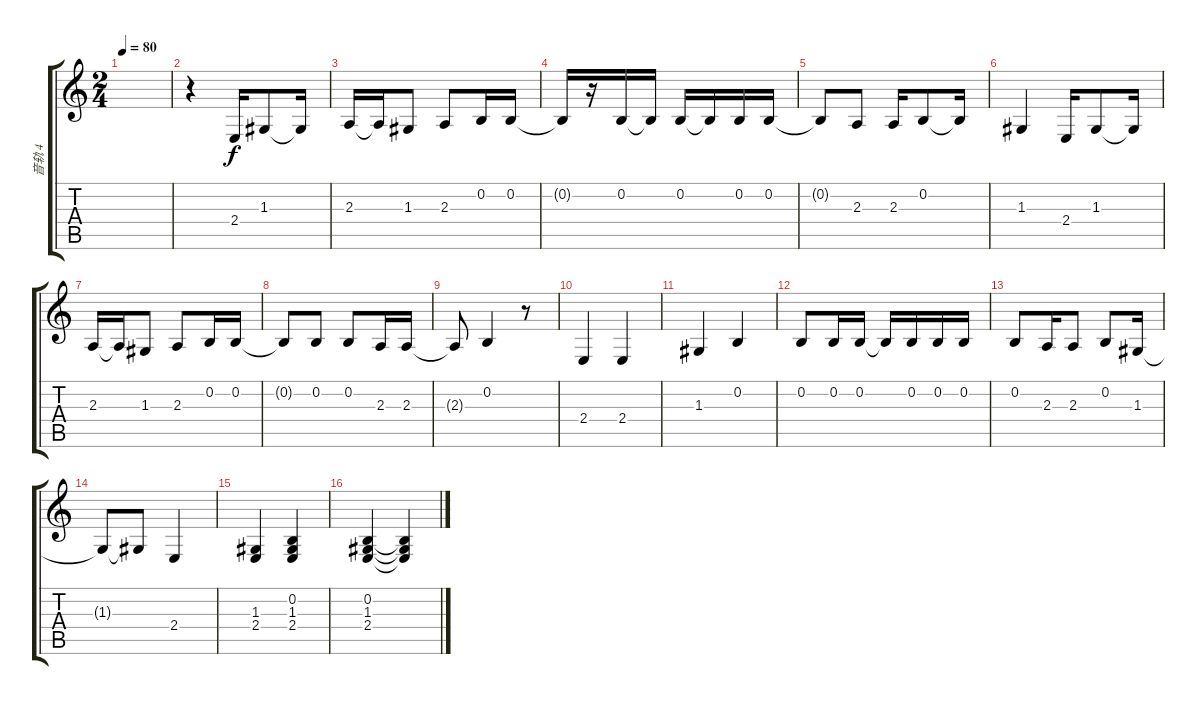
\track ("音轨 4" "音轨 4") {instrument acousticgrandpiano}
\staff {score tabs}
\tuning (E4 B3 G3 D3 A2 E2) {hide}
\ts (2 4)
\tempo 80
\clef g2
\ks c
|
r.4 2.4.16 1.3.8 1.3{t}.16 |
2.3.16 2.3{t}.16 1.3.8 2.3.8 0.2.16 0.2.16 |
0.2{t}.16 r.16 0.2.16 0.2{t}.16 0.2.16 0.2{t}.16 0.2.16 0.2.16 |
0.2{t}.8 2.3.8 2.3.16 0.2.8 0.2{t}.16 |
1.3.4 2.4.16 1.3.8 1.3{t}.16 |
2.3.16 2.3{t}.16 1.3.8 2.3.8 0.2.16 0.2.16 |
0.2{t}.8 0.2.8 0.2.8 2.3.16 2.3.16 |
2.3{t}.8 0.2.4 r.8 |
2.4.4 2.4.4 |
1.3.4 0.2.4 |
0.2.8 0.2.16 0.2.16 0.2{t}.16 0.2.16 0.2.16 0.2.16 |
0.2.8 2.3.16 2.3.8 0.2.8 1.3.16 |
1.3{t}.8 1.3{t}.8 2.4.4 |
(1.3 2.4).4 (0.2 1.3 2.4).4 |
(0.2 1.3 2.4).4 (0.2{t} 1.3{t} 2.4{t}).4
